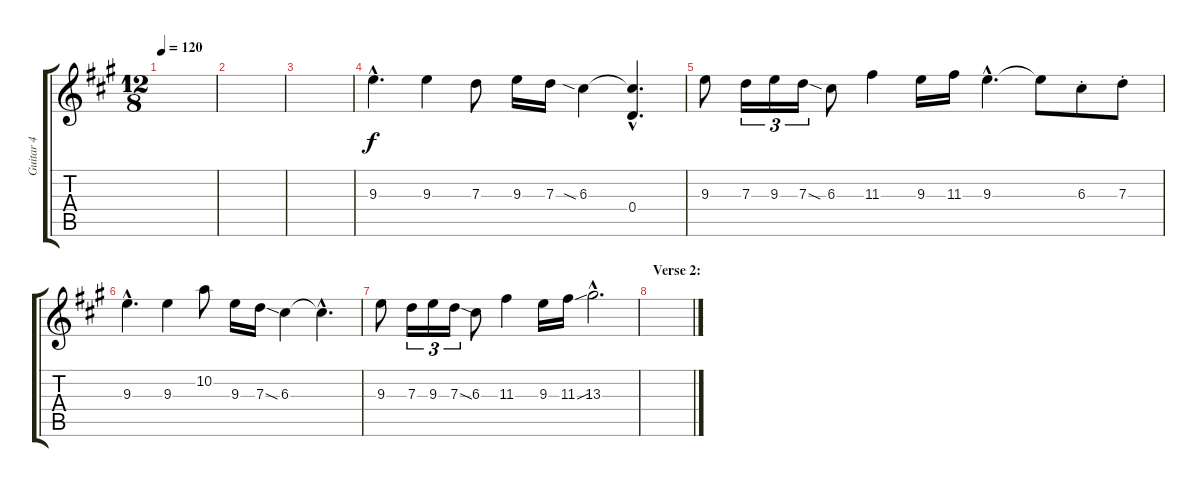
\track ("Guitar 4" "Guitar 4") {instrument overdrivenguitar}
\staff {score tabs}
\tuning (E4 B3 G3 D3 A2 E2) {hide}
\ts (12 8)
\tempo 120
\clef g2
\ks a
|
|
|
9.3{hac}.4{d dy f} 9.3.4 7.3.8 9.3.16 7.3.16 6.3{sia}.4 (6.3{hac t} 0.4{hac}).4{d} |
9.3.8 7.3.16{tu (3 2)} 9.3.16{tu (3 2)} 7.3{sod}.16{tu (3 2)} 6.3.8 11.3.4 9.3.16 11.3.16 9.3{hac}.4{d} 9.3{t}.8 6.3{st}.8 7.3{st}.8 |
9.3{hac}.4{d} 9.3.4 10.2.8 9.3.16 7.3{sod}.16 6.3.4 6.3{hac t}.4{d} |
9.3.8 7.3.16{tu (3 2)} 9.3.16{tu (3 2)} 7.3{sod}.16{tu (3 2)} 6.3.8 11.3.4 9.3.16 11.3{sou}.16 13.3{hac}.2{d} |
\section ("" "Verse 2:")
